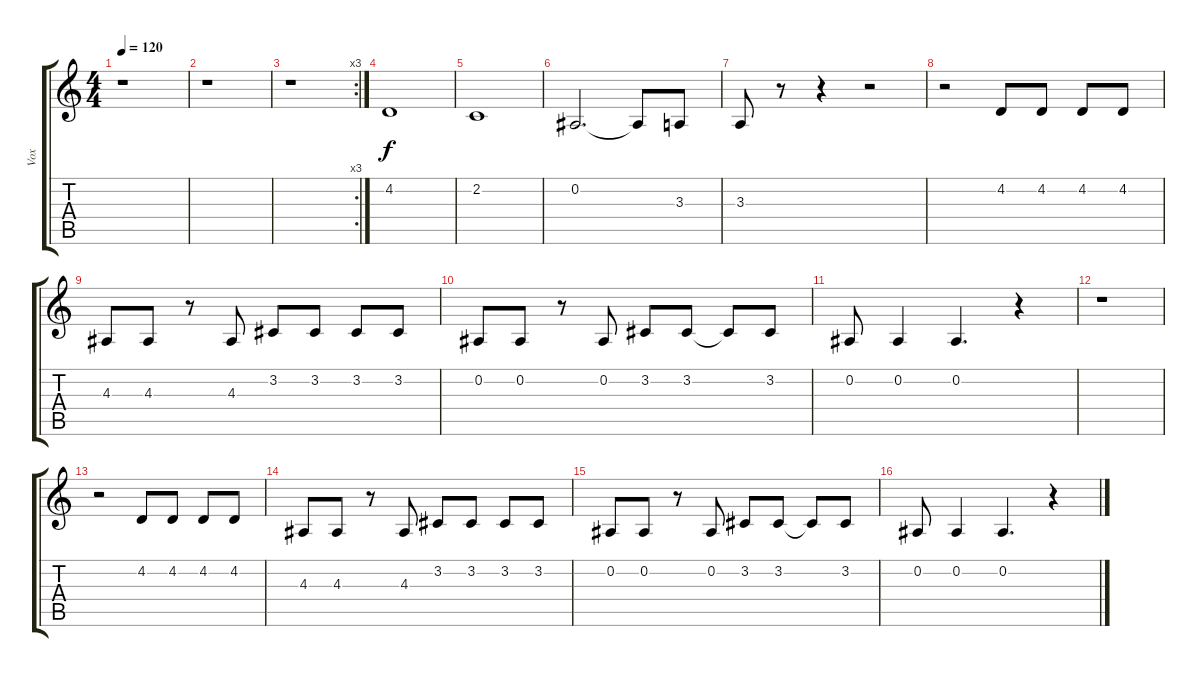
\track ("Vox" "Vox") {instrument reedorgan}
\staff {score tabs}
\tuning (Eb4 Bb3 Gb3 Db3 Ab2 Eb2) {hide}
\ts (4 4)
\tempo 120
\clef g2
\ks c
r.1{dy f} |
r.1 |
\rc 3
r.1 |
4.2.1 |
2.2.1 |
0.2.2{d} 0.2{t}.8 3.3.8 |
3.3.8 r.8 r.4 r.2 |
r.2 4.2.8 4.2.8 4.2.8 4.2.8 |
4.3.8 4.3.8 r.8 4.3.8 3.2.8 3.2.8 3.2.8 3.2.8 |
0.2.8 0.2.8 r.8 0.2.8 3.2.8 3.2.8 3.2{t}.8 3.2.8 |
0.2.8 0.2.4 0.2.4{d} r.4 |
r.1 |
r.2 4.2.8 4.2.8 4.2.8 4.2.8 |
4.3.8 4.3.8 r.8 4.3.8 3.2.8 3.2.8 3.2.8 3.2.8 |
0.2.8 0.2.8 r.8 0.2.8 3.2.8 3.2.8 3.2{t}.8 3.2.8 |
0.2.8 0.2.4 0.2.4{d} r.4
